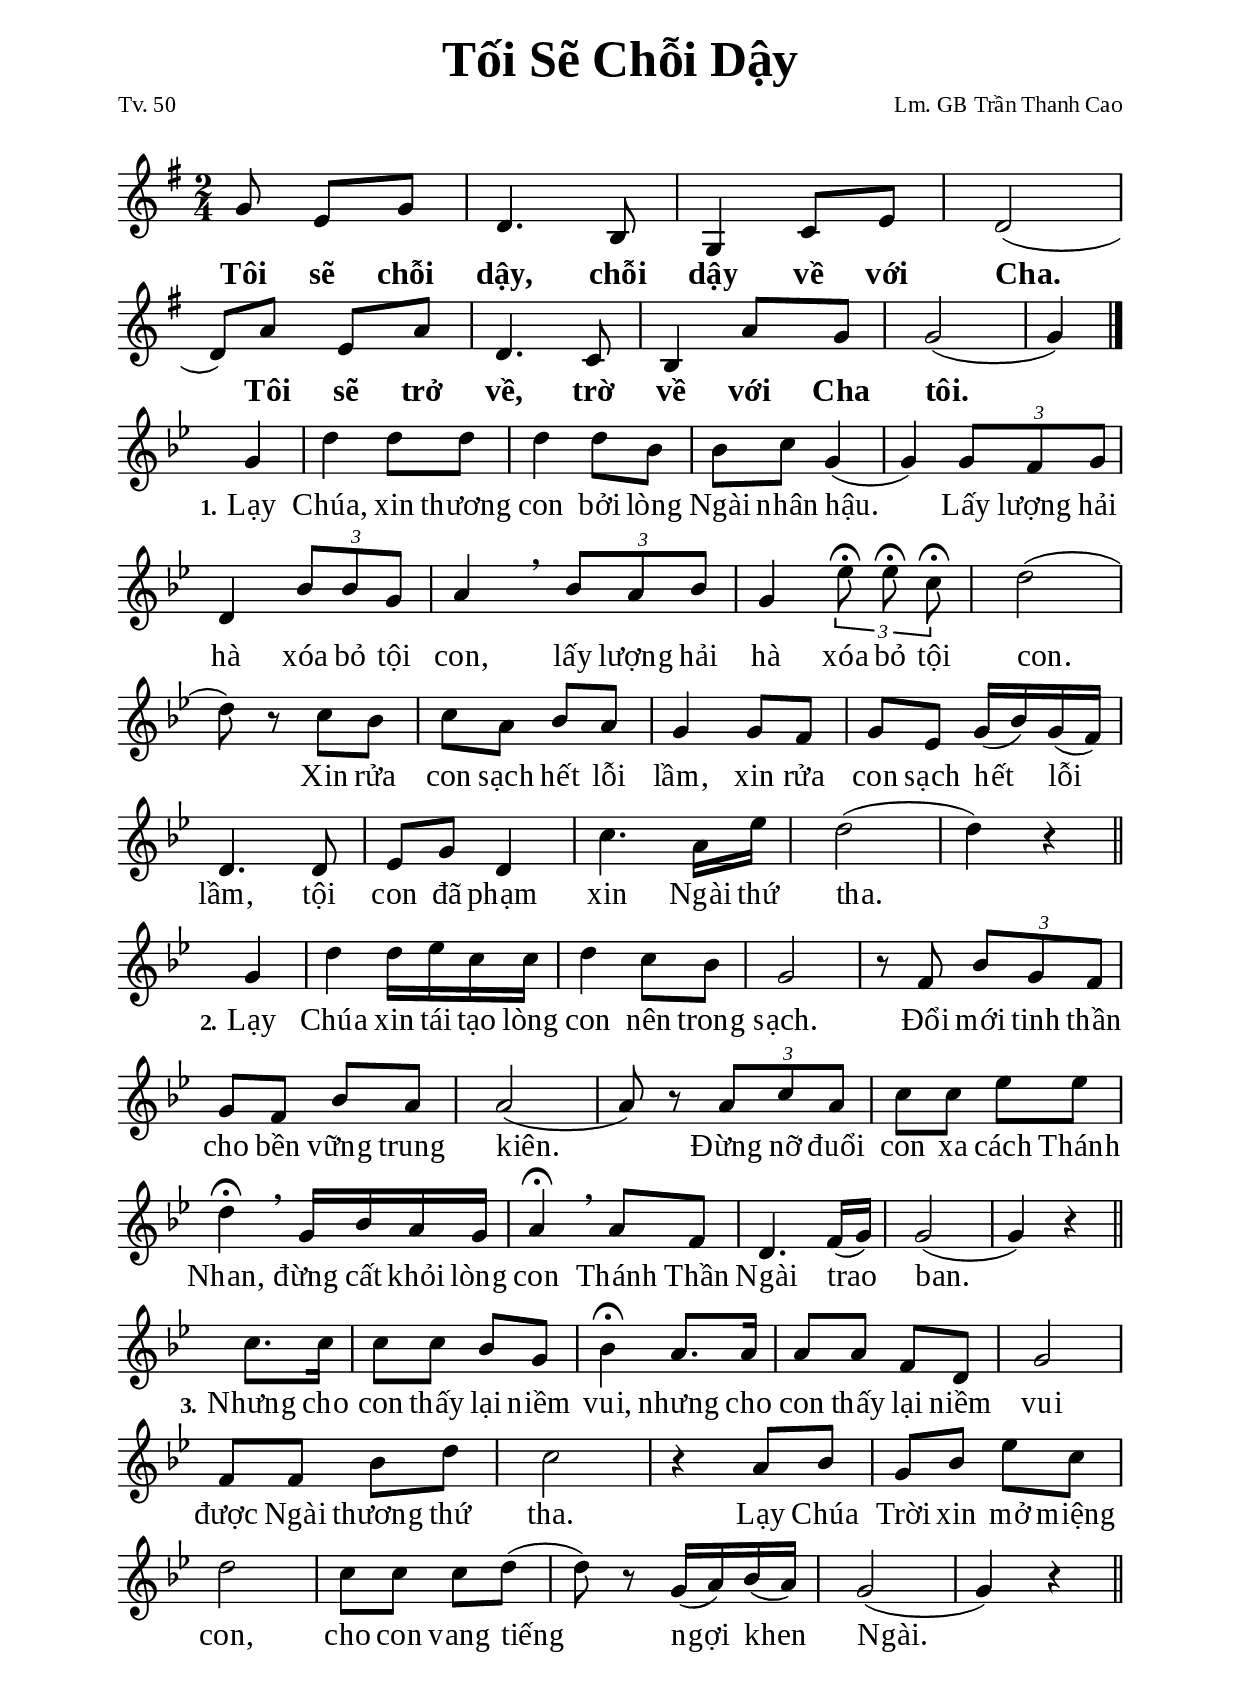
% Cài đặt chung
\version "2.20.0"
\include "english.ly"

\header {
  title = \markup { \fontsize #3 "Tối Sẽ Chỗi Dậy" }
  poet = "Tv. 50"
  composer = "Lm. GB Trần Thanh Cao"
  arranger = " "
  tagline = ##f
}

\paper {
  #(set-paper-size "a4")
  top-margin = 10\mm
  bottom-margin = 10\mm
  left-margin = 20\mm
  right-margin = 20\mm
  indent = #0
  #(define fonts
    (make-pango-font-tree
      "Liberation Serif"
      "Liberation Serif"
      "Liberation Serif"
      (/ 20 20)))
  page-count = #1
}

% Nhạc điệp khúc
nhacDiepKhuc = \relative c'' {
  \partial 4. g8 e g |
  d4. b8 |
  g4 c8 e |
  d2 ( |
  d8) a' e a |
  d,4. c8 |
  b4 a'8 g |
  g2 ( |
  g4) \bar "|."
}

% Nhạc phiên khúc
nhacPhienKhucMot = \relative c'' {
  \partial 4 g4 |
  d' d8 d |
  d4 d8 bf |
  bf c g4 ( |
  g) \tuplet 3/2 { g8 f g } |
  d4 \tuplet 3/2 { bf'8 bf g } |
  a4 \breathe \tuplet 3/2 { bf8 a bf } |
  \autoBeamOff
  g4 \tuplet 3/2 { ef'8 \fermata ef \fermata c \fermata } |
  \autoBeamOn
  d2 ( |
  d8) r c bf |
  c a bf a |
  g4 g8 f |
  g ef g16 (bf) g (f) |
  d4. d8 |
  ef8 g d4 |
  c'4. a16 ef' |
  d2 ( |
  d4) r \bar "||"
}

nhacPhienKhucHai = \relative c'' {
  \partial 4 g4 |
  d'4 d16 ef c c |
  d4 c8 bf |
  g2 |
  r8 f \tuplet 3/2 { bf8 g f } |
  g f bf a |
  a2 ( |
  a8) r \tuplet 3/2 { a8 c a } |
  c c ef ef |
  d4 \fermata \breathe g,16 bf a g |
  a4 \fermata \breathe a8 f |
  d4. f16 (g) |
  g2 ( |
  g4) r \bar "||"
}

nhacPhienKhucBa = \relative c'' {
  \partial 4 c8. c16 |
  c8 c bf g |
  bf4 \fermata a8. a16 |
  a8 a f d |
  g2 |
  f8 f bf d |
  c2 |
  r4 a8 bf |
  g bf ef c |
  d2 |
  c8 c c d ( |
  d) r g,16 (a) bf (a) |
  g2 ( |
  g4) r \bar "||"
}

% Lời điệp khúc
loiDiepKhuc = \lyricmode {
  Tôi sẽ chỗi dậy, chỗi dậy về với Cha.
  Tôi sẽ trở về, trờ về với Cha tôi.
}

% Lời phiên khúc
loiPhienKhucMot = \lyricmode {
  \set stanza = #"1."
  Lạy Chúa, xin thương con bởi lòng Ngài nhân hậu.
  Lấy lượng hải hà xóa bỏ tội con,
  lấy lượng hải hà xóa bỏ tội con.
  Xin rửa con sạch hết lỗi lầm,
  xin rửa con sạch hết lỗi lầm,
  tội con đã phạm xin Ngài thứ tha.
}

loiPhienKhucHai = \lyricmode {
  \set stanza = #"2."
  Lạy Chúa xin tái tạo lòng con nên trong sạch.
  Đổi mới tinh thần cho bền vững trung kiên.
  Đừng nỡ đuổi con xa cách Thánh Nhan,
  đừng cất khỏi lòng con Thánh Thần Ngài trao ban.
}

loiPhienKhucBa = \lyricmode {
  \set stanza = #"3."
  Nhưng cho con thấy lại niềm vui,
  nhưng cho con thấy lại niềm vui
  được Ngài thương thứ tha.
  Lạy Chúa Trời xin mở miệng con,
  cho con vang tiếng ngợi khen Ngài.
}


% Dàn trang
\score {
  \new ChoirStaff <<
    \new Staff = diepKhuc \with {
        \consists "Merge_rests_engraver"
        \magnifyStaff #(magstep +1)
      }
      <<
      \new Voice = beSop {
        \key g \major \time 2/4 \stemNeutral \nhacDiepKhuc
      }
    >>
    \new Lyrics \lyricsto beSop \loiDiepKhuc
  >>
  \layout {
    \override Lyrics.LyricText.font-series = #'bold
    \override Lyrics.LyricText.font-size = #+3
    \override Lyrics.LyricSpace.minimum-distance = #4.0
    \override Score.BarNumber.break-visibility = ##(#f #f #f)
    \override Score.SpacingSpanner.uniform-stretching = ##t
  }
}

\score {
  \new ChoirStaff <<
    \new Staff = phienKhuc \with {
        \magnifyStaff #(magstep +1)
      }
      <<
      \new Voice = beSop {
        \key bf \major \time 2/4 \nhacPhienKhucMot
      }
    >>
    \new Lyrics \lyricsto beSop \loiPhienKhucMot
  >>
  \layout {
    \override Staff.TimeSignature.transparent = ##t
    \override Lyrics.LyricText.font-size = #+3
    \override Lyrics.LyricSpace.minimum-distance = #0.5
    \override Score.BarNumber.break-visibility = ##(#f #f #f)
    \override Score.SpacingSpanner.uniform-stretching = ##t
  } 
}

\score {
  \new ChoirStaff <<
    \new Staff = phienKhuc \with {
        \magnifyStaff #(magstep +1)
      }
      <<
      \new Voice = beSop {
        \key bf \major \time 2/4 \nhacPhienKhucHai
      }
    >>
    \new Lyrics \lyricsto beSop \loiPhienKhucHai
  >>
  \layout {
    \override Staff.TimeSignature.transparent = ##t
    \override Lyrics.LyricText.font-size = #+3
    \override Lyrics.LyricSpace.minimum-distance = #0.5
    \override Score.BarNumber.break-visibility = ##(#f #f #f)
    \override Score.SpacingSpanner.uniform-stretching = ##t
  } 
}

\score {
  \new ChoirStaff <<
    \new Staff = phienKhuc \with {
        \magnifyStaff #(magstep +1)
      }
      <<
      \new Voice = beSop {
        \key bf \major \time 2/4 \nhacPhienKhucBa
      }
    >>
    \new Lyrics \lyricsto beSop \loiPhienKhucBa
  >>
  \layout {
    \override Staff.TimeSignature.transparent = ##t
    \override Lyrics.LyricText.font-size = #+3
    \override Lyrics.LyricSpace.minimum-distance = #0.5
    \override Score.BarNumber.break-visibility = ##(#f #f #f)
    \override Score.SpacingSpanner.uniform-stretching = ##t
  } 
}
